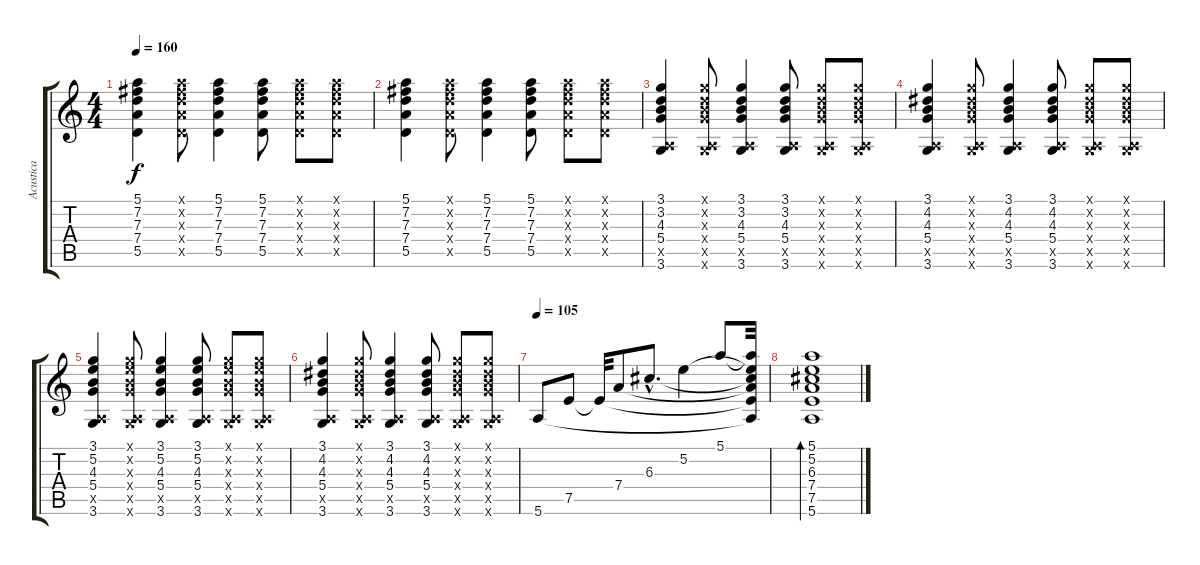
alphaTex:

\track ("Acustica" "Acustica") {instrument acousticguitarsteel}
\staff {score tabs}
\tuning (E4 B3 G3 D3 A2 E2) {hide}
\ts (4 4)
\tempo 160
\clef g2
\ks c
(5.1 7.2 7.3 7.4 5.5).4{dy f} (5.1{x} 7.2{x} 7.3{x} 7.4{x} 5.5{x}).8 (5.1 7.2 7.3 7.4 5.5).4 (5.1 7.2 7.3 7.4 5.5).8 (5.1{x} 7.2{x} 7.3{x} 7.4{x} 5.5{x}).8 (5.1{x} 7.2{x} 7.3{x} 7.4{x} 5.5{x}).8 |
(5.1 7.2 7.3 7.4 5.5).4 (5.1{x} 7.2{x} 7.3{x} 7.4{x} 5.5{x}).8 (5.1 7.2 7.3 7.4 5.5).4 (5.1 7.2 7.3 7.4 5.5).8 (5.1{x} 7.2{x} 7.3{x} 7.4{x} 5.5{x}).8 (5.1{x} 7.2{x} 7.3{x} 7.4{x} 5.5{x}).8 |
(3.1 3.2 4.3 5.4 0.5{x} 3.6).4 (3.1{x} 3.2{x} 4.3{x} 5.4{x} 0.5{x} 3.6{x}).8 (3.1 3.2 4.3 5.4 0.5{x} 3.6).4 (3.1 3.2 4.3 5.4 0.5{x} 3.6).8 (3.1{x} 3.2{x} 4.3{x} 5.4{x} 0.5{x} 3.6{x}).8 (3.1{x} 3.2{x} 4.3{x} 5.4{x} 0.5{x} 3.6{x}).8 |
(3.1 4.2 4.3 5.4 0.5{x} 3.6).4 (3.1{x} 4.2{x} 4.3{x} 5.4{x} 0.5{x} 3.6{x}).8 (3.1 4.2 4.3 5.4 0.5{x} 3.6).4 (3.1 4.2 4.3 5.4 0.5{x} 3.6).8 (3.1{x} 4.2{x} 4.3{x} 5.4{x} 0.5{x} 3.6{x}).8 (3.1{x} 4.2{x} 4.3{x} 5.4{x} 0.5{x} 3.6{x}).8 |
(3.1 5.2 4.3 5.4 0.5{x} 3.6).4 (3.1{x} 5.2{x} 4.3{x} 5.4{x} 0.5{x} 3.6{x}).8 (3.1 5.2 4.3 5.4 0.5{x} 3.6).4 (3.1 5.2 4.3 5.4 0.5{x} 3.6).8 (3.1{x} 5.2{x} 4.3{x} 5.4{x} 0.5{x} 3.6{x}).8 (3.1{x} 5.2{x} 4.3{x} 5.4{x} 0.5{x} 3.6{x}).8 |
(3.1 4.2 4.3 5.4 0.5{x} 3.6).4 (3.1{x} 4.2{x} 4.3{x} 5.4{x} 0.5{x} 3.6{x}).8 (3.1 4.2 4.3 5.4 0.5{x} 3.6).4 (3.1 4.2 4.3 5.4 0.5{x} 3.6).8 (3.1{x} 4.2{x} 4.3{x} 5.4{x} 0.5{x} 3.6{x}).8 (3.1{x} 4.2{x} 4.3{x} 5.4{x} 0.5{x} 3.6{x}).8 |
\tempo 105
5.6.8 7.5.8 7.5{t}.32 7.4.8 6.3{hac}.8{d} 5.2.4 5.1.8 (5.1{t} 5.2{t} 6.3{t} 7.4{t} 7.5{t} 5.6{t}).32 |
(5.1 5.2 6.3 7.4 7.5 5.6).1{bd 480}
